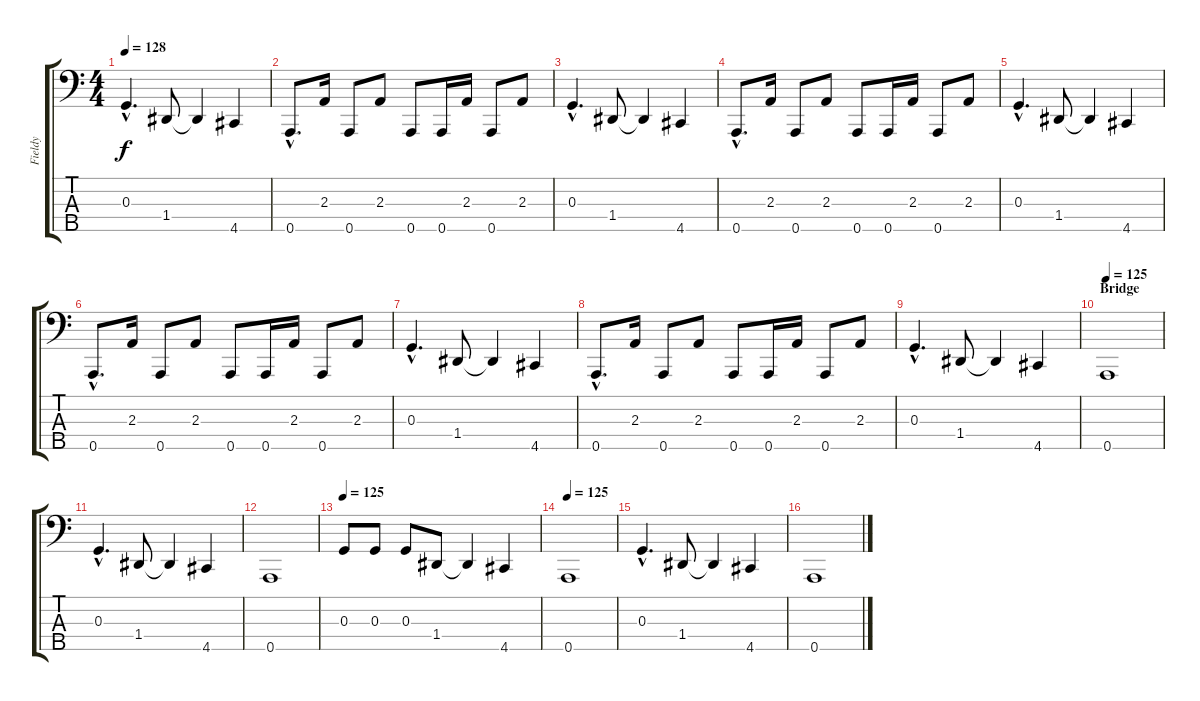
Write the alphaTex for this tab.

\track ("Fieldy" "Fieldy") {instrument slapbass2}
\staff {score tabs}
\tuning (G2 C2 G1 D1 A0) {hide}
\ts (4 4)
\tempo 128
\clef f4
\ks c
0.3{hac}.4{d dy f} 1.4.8 1.4{t}.4 4.5.4 |
0.5{hac}.8{d} 2.3.16 0.5.8 2.3.8 0.5.8 0.5.16 2.3.16 0.5.8 2.3.8 |
0.3{hac}.4{d} 1.4.8 1.4{t}.4 4.5.4 |
0.5{hac}.8{d} 2.3.16 0.5.8 2.3.8 0.5.8 0.5.16 2.3.16 0.5.8 2.3.8 |
0.3{hac}.4{d} 1.4.8 1.4{t}.4 4.5.4 |
0.5{hac}.8{d} 2.3.16 0.5.8 2.3.8 0.5.8 0.5.16 2.3.16 0.5.8 2.3.8 |
0.3{hac}.4{d} 1.4.8 1.4{t}.4 4.5.4 |
0.5{hac}.8{d} 2.3.16 0.5.8 2.3.8 0.5.8 0.5.16 2.3.16 0.5.8 2.3.8 |
0.3{hac}.4{d} 1.4.8 1.4{t}.4 4.5.4 |
\section ("" "Bridge")
\tempo 125
0.5.1 |
0.3{hac}.4{d} 1.4.8 1.4{t}.4 4.5.4 |
0.5.1 |
\tempo 125
0.3.8 0.3.8 0.3.8 1.4.8 1.4{t}.4 4.5.4 |
\tempo 125
0.5.1 |
0.3{hac}.4{d} 1.4.8 1.4{t}.4 4.5.4 |
0.5.1
